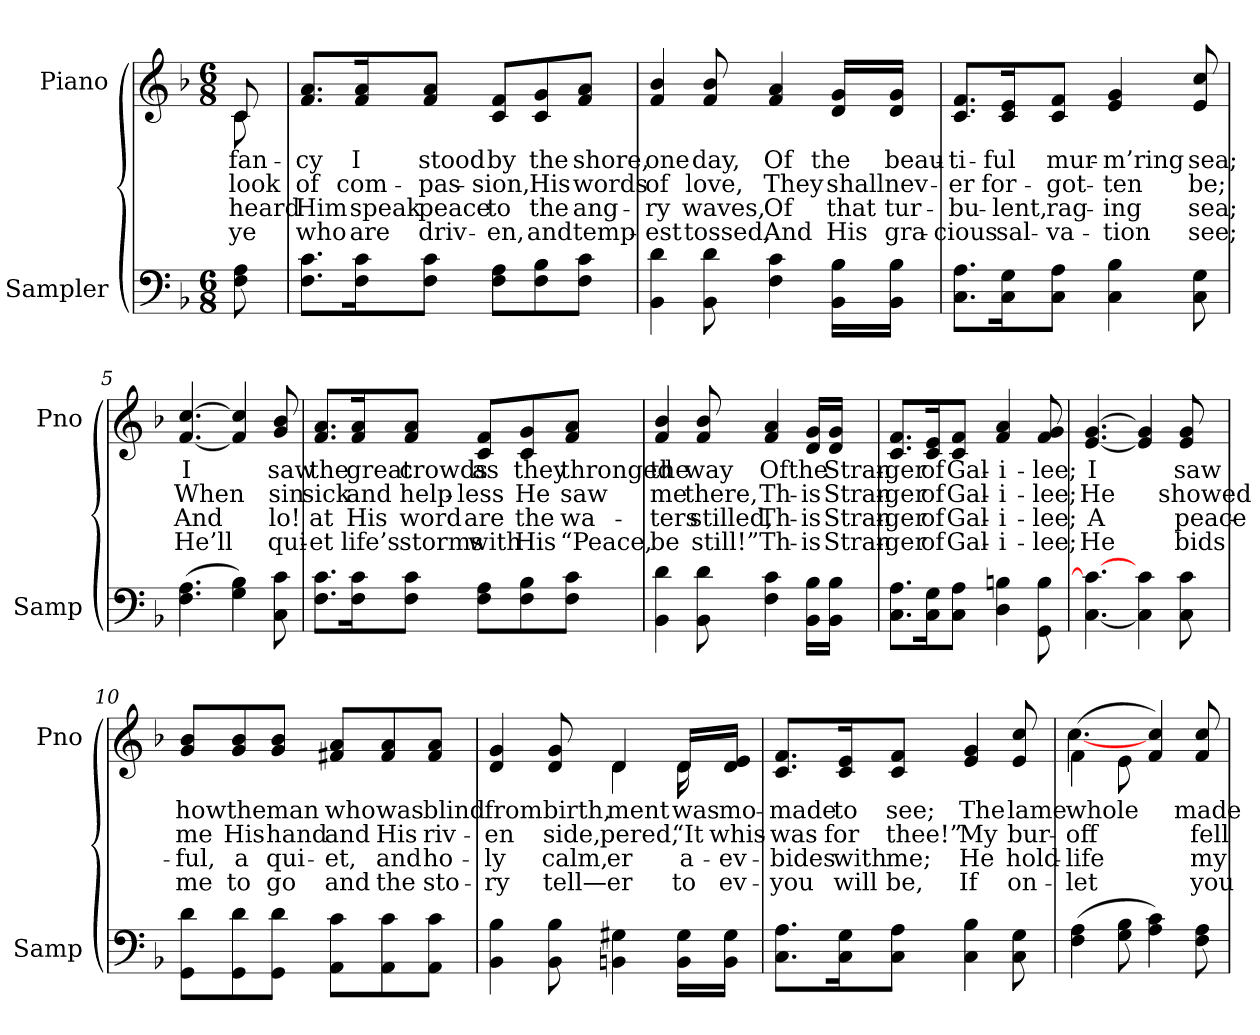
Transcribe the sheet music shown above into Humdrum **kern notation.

**kern	**kern	**text	**text	**text	**text
*part2	*part1	*part1	*part1	*part1	*part1
*staff2	*staff1	*staff1	*staff1	*staff1	*staff1
*I"Sampler	*I"Piano	*	*	*	*
*I'Samp	*I'Pno	*	*	*	*
*clefF4	*clefG2	*	*	*	*
*k[b-]	*k[b-]	*	*	*	*
*F:	*F:	*	*	*	*
*M6/8	*M6/8	*	*	*	*
=1	=1	=1	=1	=1	=1
*	*^	*	*	*	*
8F 8A	8c/	8c	fan-	look	heard	ye
*	*v	*v	*	*	*	*
=2	=2	=2	=2	=2	=2
8.F\ 8.c\L	8.f/ 8.a/L	-cy	of	Him	who
16F\ 16c\K	16f/ 16a/K	I	com-	speak	are
8F\ 8c\J	8f/ 8a/J	stood	-pas-	peace	driv-
8F\ 8A\L	8c/ 8f/L	by	-sion,	to	-en,
8F\ 8B-\	8c/ 8g/	the	His	the	and
8F\ 8c\J	8f/ 8a/J	shore,	words	ang-	temp-
=3	=3	=3	=3	=3	=3
4BB- 4d	4f 4b-	one	of	-ry	-est
8BB- 8d	8f 8b-	day,	love,	waves,	tossed,
4F 4c	4f 4a	Of	They	Of	And
16BB-\ 16B-\LL	16d/ 16g/LL	the	shall	that	His
16BB-\ 16B-\JJ	16d/ 16g/JJ	beau-	nev-	tur-	gra-
=4	=4	=4	=4	=4	=4
8.C\ 8.A\L	8.c/ 8.f/L	-ti-	-er	-bu-	-cious
16C\ 16G\K	16c/ 16e/K	-ful	for-	-lent,	sal-
8C\ 8A\J	8c/ 8f/J	mur-	-got-	rag-	-va-
4C 4B-	4e 4g	-m’ring	-ten	-ing	-tion
8C 8G	8e 8cc	sea;	be;	sea;	see;
=5	=5	=5	=5	=5	=5
(4.F 4.A	[4.f [4.cc	I	When	And	He’ll
4G 4B-)	4f] 4cc]	.	.	.	.
8C 8c	8g 8b-	saw	sin	lo!	qui-
=6	=6	=6	=6	=6	=6
8.F\ 8.c\L	8.f/ 8.a/L	the	sick	at	-et
16F\ 16c\K	16f/ 16a/K	great	and	His	life’s
8F\ 8c\J	8f/ 8a/J	crowds	help-	word	storms
8F\ 8A\L	8c/ 8f/L	as	-less	are	with
8F\ 8B-\	8c/ 8g/	they	He	the	His
8F\ 8c\J	8f/ 8a/J	thronged	saw	wa-	“Peace,
=7	=7	=7	=7	=7	=7
4BB- 4d	4f 4b-	the	me	-ters	be
8BB- 8d	8f 8b-	way	there,	stilled,	still!”
4F 4c	4f 4a	Of	Th-	Th-	Th-
16BB-\ 16B-\LL	16d/ 16g/LL	the	-is	-is	-is
16BB-\ 16B-\JJ	16d/ 16g/JJ	Stran-	Stran-	Stran-	Stran-
=8	=8	=8	=8	=8	=8
8.C\ 8.A\L	8.c/ 8.f/L	-ger	-ger	-ger	-ger
16C\ 16G\K	16c/ 16e/K	of	of	of	of
8C\ 8A\J	8c/ 8f/J	Gal-	Gal-	Gal-	Gal-
4D 4Bn	4f 4a	-i-	-i-	-i-	-i-
8GG 8B	8f 8g	-lee;	-lee;	-lee;	-lee;
=9	=9	=9	=9	=9	=9
[4.C 4.c_	[4.e [4.g	I	He	A	He
4C] 4c	4e] 4g]	.	.	.	.
8C 8c	8e 8g	saw	showed	peace-	bids
=10	=10	=10	=10	=10	=10
8GG\ 8d\L	8g/ 8b-/L	how	me	-ful,	me
8GG\ 8d\	8g/ 8b-/	the	His	a	to
8GG\ 8d\J	8g/ 8b-/J	man	hand	qui-	go
8AA\ 8c\L	8f#X/ 8a/L	who	and	-et,	and
8AA\ 8c\	8f#/ 8a/	was	His	and	the
8AA\ 8c\J	8f#/ 8a/J	blind	riv-	ho-	sto-
=11	=11	=11	=11	=11	=11
*	*^	*	*	*	*
4BB- 4B-	4d 4g	4.ryy	from	-en	-ly	-ry
8BB- 8B-	8d 8g	.	birth,	side,	calm,	tell—
4BBn 4G#X	4d/	4d	-ment	-pered,	-er	-er
16BB\ 16G#\LL	16d/LL	16d	was	“It	a-	to
16BB\ 16G#\JJ	16d/ 16e/JJ	16ryy	mo-	whis-	ev-	ev-
*	*v	*v	*	*	*	*
=12	=12	=12	=12	=12	=12
8.C\ 8.A\L	8.c/ 8.f/L	made	was	-bides	you
16C\ 16G\K	16c/ 16e/K	to	for	with	will
8C\ 8A\J	8c/ 8f/J	see;	thee!”	me;	be,
4C 4B-	4e 4g	The	My	He	If
8C 8G	8e 8cc	lame	bur-	hold-	on-
=13	=13	=13	=13	=13	=13
*	*^	*	*	*	*
(4F 4A	(4f\	[4.cc	whole	off	life	let
8G 8B-	8e\	.	.	.	.	.
4A 4c)	4f 4cc)	4.ryy	.	.	.	.
8F 8A	8f 8cc	.	made	fell	my	you
*	*v	*v	*	*	*	*
=	=	=	=	=	=
*-	*-	*-	*-	*-	*-
